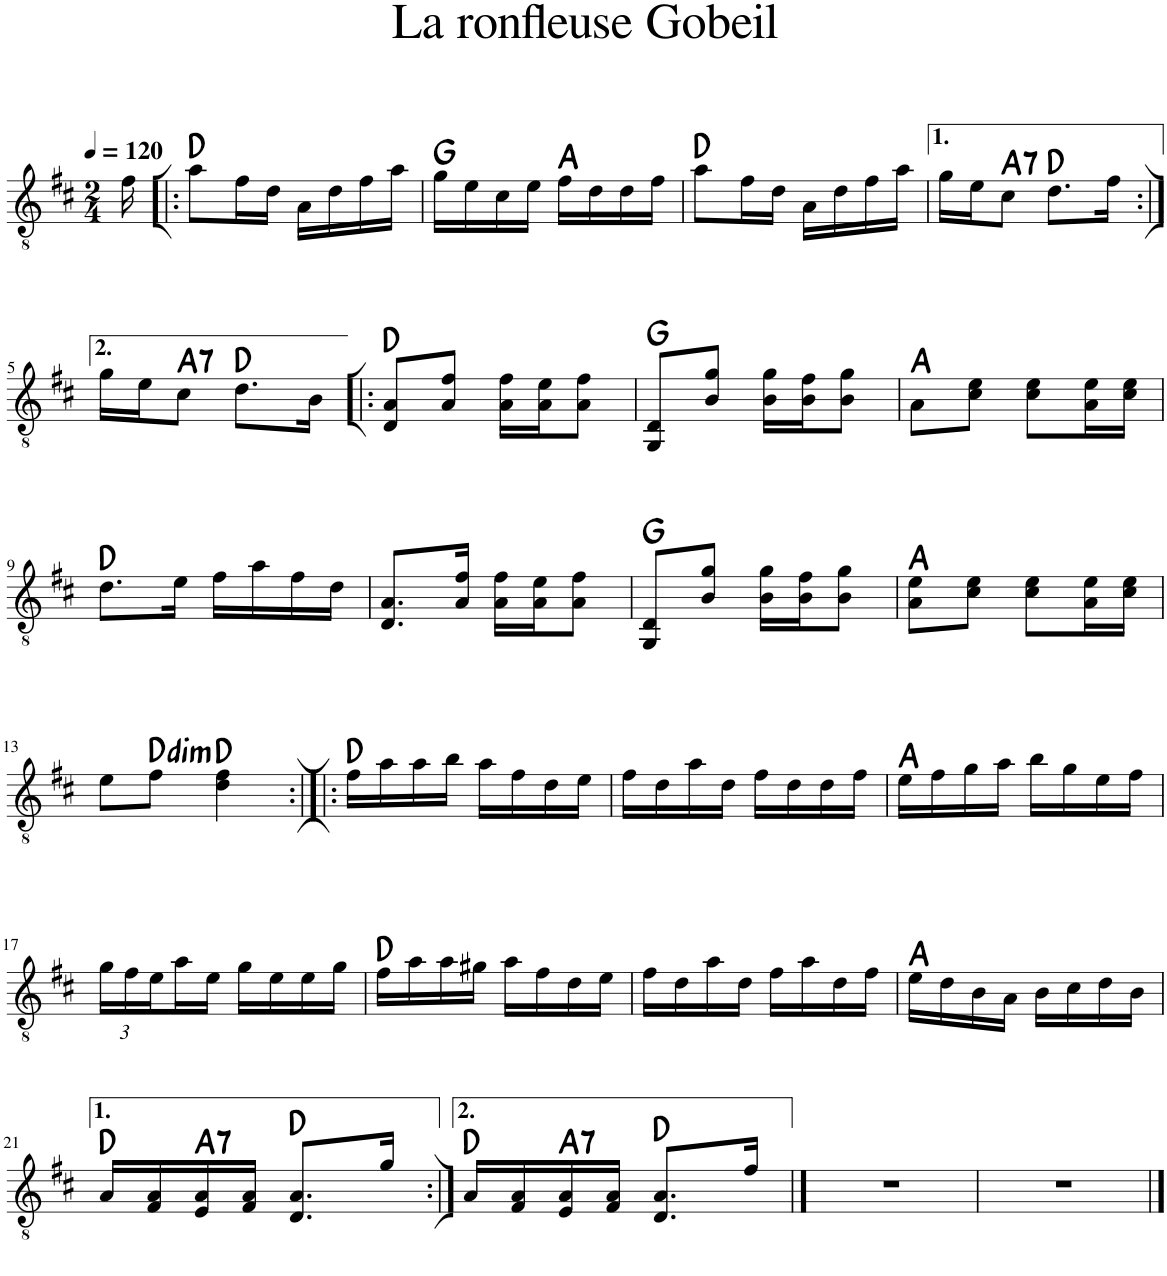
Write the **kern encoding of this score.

**kern	**harte
*part1	*part1
*staff1	*
*I"Classical Guitar	*
*I'Guit.	*
*clefGv2	*
*k[f#c#]	*
*M2/4	*
*MM120	*
=	=
16f#\	.
=1!|:	=1!|:
8a\L	D:maj
16f#\L	.
16d\JJ	.
16A\LL	.
16d\	.
16f#\	.
16a\JJ	.
=2	=2
16g\LL	G:maj
16e\	.
16c#\	.
16e\JJ	.
16f#\LL	A:maj
16d\	.
16d\	.
16f#\JJ	.
=3	=3
8a\L	D:maj
16f#\L	.
16d\JJ	.
16A\LL	.
16d\	.
16f#\	.
16a\JJ	.
=4	=4
16g\LL	.
16e\J	.
!	!LO:H:kt=7
8c#\J	A:7
8.d\L	D:maj
16f#\Jk	.
!!LO:LB:g=z
=5:|!	=5:|!
16g\LL	.
16e\J	.
!	!LO:H:kt=7
8c#\J	A:7
8.d\L	D:maj
16B\Jk	.
=6!|:	=6!|:
8D/ 8A/L	D:maj
8A/ 8f#/J	.
16A\ 16f#\LL	.
16A\ 16e\J	.
8A\ 8f#\J	.
=7	=7
8GG/ 8D/L	G:maj
8B/ 8g/J	.
16B\ 16g\LL	.
16B\ 16f#\J	.
8B\ 8g\J	.
=8	=8
8A\L	A:maj
8c#\ 8e\J	.
8c#\ 8e\L	.
16A\ 16e\L	.
16c#\ 16e\JJ	.
!!LO:LB:g=z
=9	=9
8.d\L	D:maj
16e\Jk	.
16f#\LL	.
16a\	.
16f#\	.
16d\JJ	.
=10	=10
8.D/ 8.A/L	.
16A/ 16f#/Jk	.
16A\ 16f#\LL	.
16A\ 16e\J	.
8A\ 8f#\J	.
=11	=11
8GG/ 8D/L	G:maj
8B/ 8g/J	.
16B\ 16g\LL	.
16B\ 16f#\J	.
8B\ 8g\J	.
=12	=12
8A\ 8e\L	A:maj
8c#\ 8e\J	.
8c#\ 8e\L	.
16A\ 16e\L	.
16c#\ 16e\JJ	.
!!LO:LB:g=z
=13	=13
8e\L	.
!	!LO:H:kt=dim
8f#\J	D:dim
4d\ 4f#\	D:maj
=14:|!|:	=14:|!|:
16f#\LL	D:maj
16a\	.
16a\	.
16b\JJ	.
16a\LL	.
16f#\	.
16d\	.
16e\JJ	.
=15	=15
16f#\LL	.
16d\	.
16a\	.
16d\JJ	.
16f#\LL	.
16d\	.
16d\	.
16f#\JJ	.
=16	=16
16e\LL	A:maj
16f#\	.
16g\	.
16a\JJ	.
16b\LL	.
16g\	.
16e\	.
16f#\JJ	.
!!LO:LB:g=z
=17	=17
*Xbrackettup	*
24g\LL	.
24f#\	.
24e\	.
16a\	.
16e\JJ	.
16g\LL	.
16e\	.
16e\	.
16g\JJ	.
=18	=18
16f#\LL	D:maj
16a\	.
16a\	.
16g#X\JJ	.
16a\LL	.
16f#\	.
16d\	.
16e\JJ	.
=19	=19
16f#\LL	.
16d\	.
16a\	.
16d\JJ	.
16f#\LL	.
16a\	.
16d\	.
16f#\JJ	.
=20	=20
16e\LL	A:maj
16d\	.
16B\	.
16A\JJ	.
16B\LL	.
16c#\	.
16d\	.
16B\JJ	.
!!LO:LB:g=z
=21	=21
16A/LL	D:maj
16F#/ 16A/	.
!	!LO:H:kt=7
16E/ 16A/	A:7
16F#/ 16A/JJ	.
8.D/ 8.A/L	D:maj
16g/Jk	.
=22:|!	=22:|!
16A/LL	D:maj
16F#/ 16A/	.
!	!LO:H:kt=7
16E/ 16A/	A:7
16F#/ 16A/JJ	.
8.D/ 8.A/L	D:maj
16f#/Jk	.
==23	==23
2r	.
=24	=24
2r	.
==	==
*-	*-
